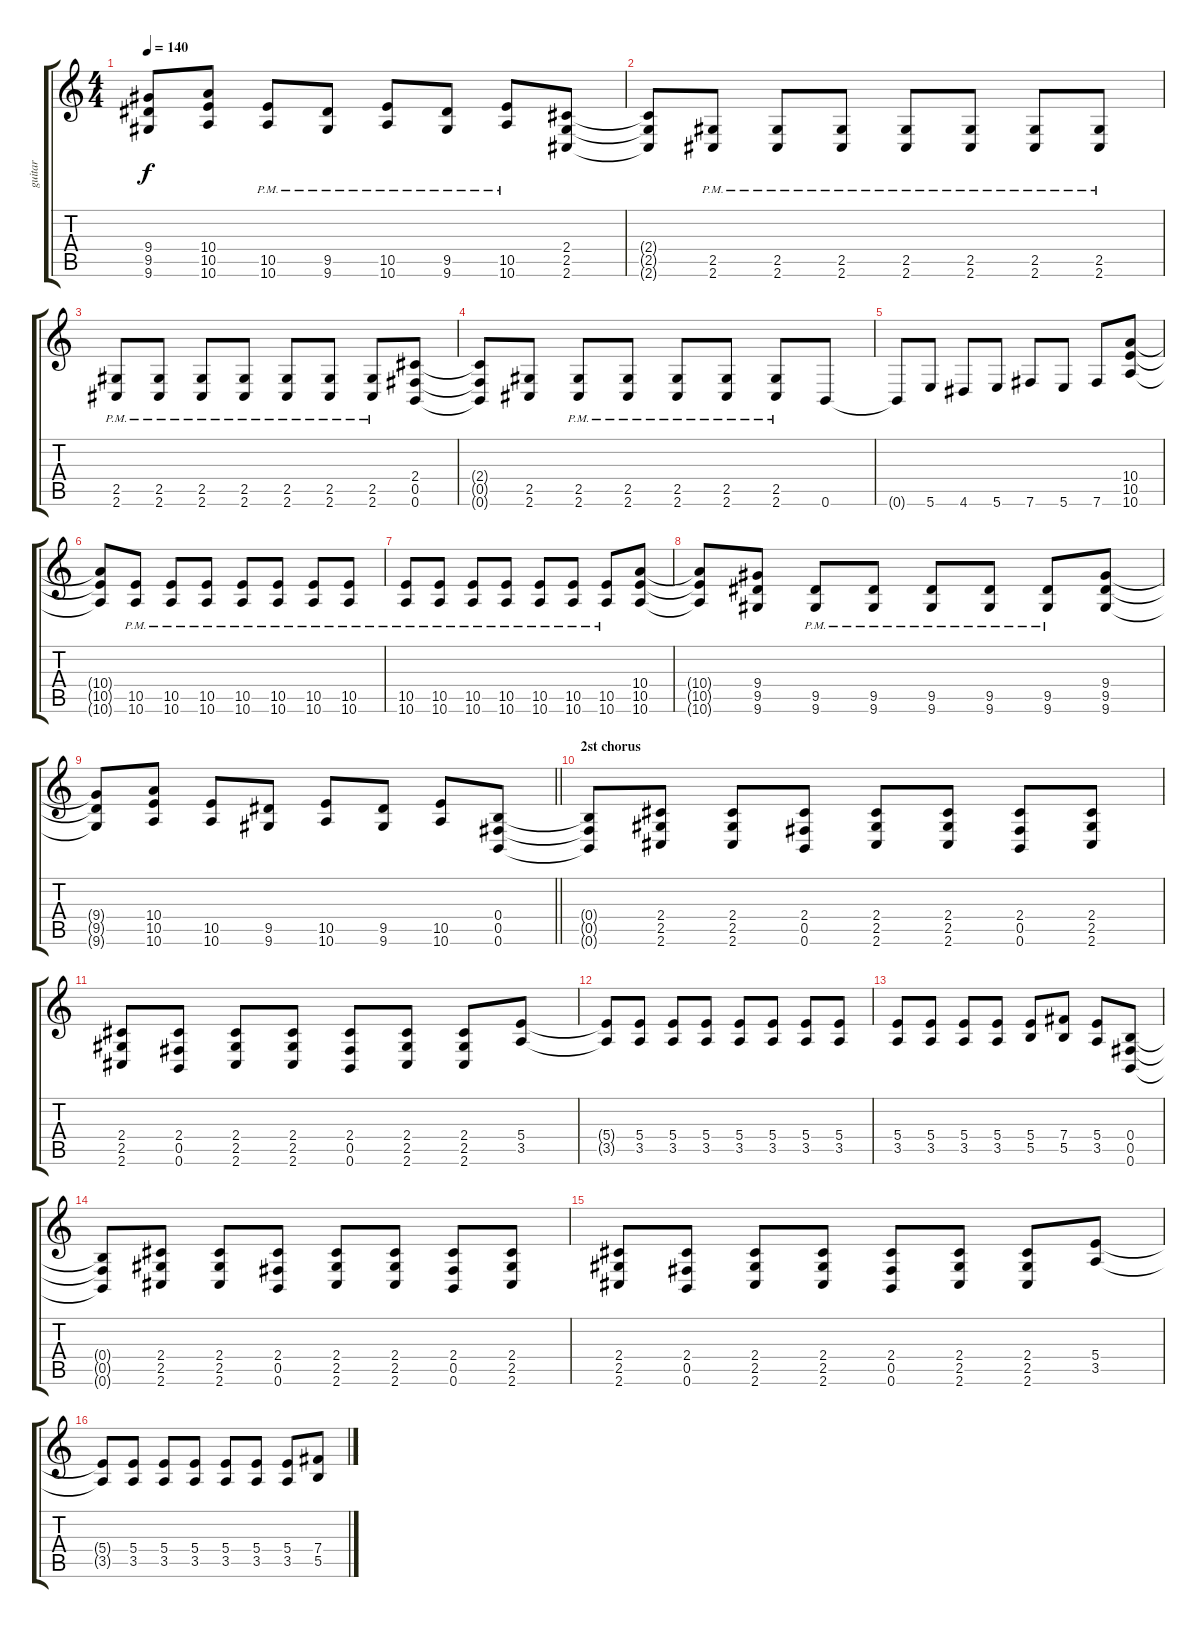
\track ("guitar" "guitar") {instrument distortionguitar}
\staff {score tabs}
\tuning (Db4 Ab3 E3 B2 Gb2 B1) {hide}
\ts (4 4)
\tempo 140
\clef g2
\ks c
(9.4{t} 9.5{t} 9.6{t}).8{dy f} (10.4 10.5 10.6).8 (10.5{pm} 10.6{pm}).8 (9.5{pm} 9.6{pm}).8 (10.5{pm} 10.6{pm}).8 (9.5{pm} 9.6{pm}).8 (10.5{pm} 10.6{pm}).8 (2.4 2.5 2.6).8 |
(2.4{t} 2.5{t} 2.6{t}).8{volume 10 instrument distortionguitar} (2.5{pm} 2.6{pm}).8 (2.5{pm} 2.6{pm}).8 (2.5{pm} 2.6{pm}).8 (2.5{pm} 2.6{pm}).8 (2.5{pm} 2.6{pm}).8 (2.5{pm} 2.6{pm}).8 (2.5{pm} 2.6{pm}).8 |
(2.5{pm} 2.6{pm}).8 (2.5{pm} 2.6{pm}).8 (2.5{pm} 2.6{pm}).8 (2.5{pm} 2.6{pm}).8 (2.5{pm} 2.6{pm}).8 (2.5{pm} 2.6{pm}).8 (2.5{pm} 2.6{pm}).8 (2.4 0.5 0.6).8 |
(2.4{t} 0.5{t} 0.6{t}).8 (2.5 2.6).8 (2.5{pm} 2.6{pm}).8 (2.5{pm} 2.6{pm}).8 (2.5{pm} 2.6{pm}).8 (2.5{pm} 2.6{pm}).8 (2.5{pm} 2.6{pm}).8 0.6.8 |
0.6{t}.8 5.6.8 4.6.8 5.6.8 7.6.8 5.6.8 7.6.8 (10.4 10.5 10.6).8 |
(10.4{t} 10.5{t} 10.6{t}).8 (10.5{pm} 10.6{pm}).8 (10.5{pm} 10.6{pm}).8 (10.5{pm} 10.6{pm}).8 (10.5{pm} 10.6{pm}).8 (10.5{pm} 10.6{pm}).8 (10.5{pm} 10.6{pm}).8 (10.5{pm} 10.6{pm}).8 |
(10.5{pm} 10.6{pm}).8 (10.5{pm} 10.6{pm}).8 (10.5{pm} 10.6{pm}).8 (10.5{pm} 10.6{pm}).8 (10.5{pm} 10.6{pm}).8 (10.5{pm} 10.6{pm}).8 (10.5{pm} 10.6{pm}).8 (10.4 10.5 10.6).8 |
(10.4{t} 10.5{t} 10.6{t}).8 (9.4 9.5 9.6).8 (9.5{pm} 9.6{pm}).8 (9.5{pm} 9.6{pm}).8 (9.5{pm} 9.6{pm}).8 (9.5{pm} 9.6{pm}).8 (9.5{pm} 9.6{pm}).8 (9.4 9.5 9.6).8 |
\barLineRight lightlight
(9.4{t} 9.5{t} 9.6{t}).8 (10.4 10.5 10.6).8 (10.5 10.6).8 (9.5 9.6).8 (10.5 10.6).8 (9.5 9.6).8 (10.5 10.6).8 (0.4 0.5 0.6).8 |
\section ("" "2st chorus")
(0.4{t} 0.5{t} 0.6{t}).8 (2.4 2.5 2.6).8 (2.4 2.5 2.6).8 (2.4 0.5 0.6).8 (2.4 2.5 2.6).8 (2.4 2.5 2.6).8 (2.4 0.5 0.6).8 (2.4 2.5 2.6).8 |
(2.4 2.5 2.6).8 (2.4 0.5 0.6).8 (2.4 2.5 2.6).8 (2.4 2.5 2.6).8 (2.4 0.5 0.6).8 (2.4 2.5 2.6).8 (2.4 2.5 2.6).8 (5.4 3.5).8 |
(5.4{t} 3.5{t}).8 (5.4 3.5).8 (5.4 3.5).8 (5.4 3.5).8 (5.4 3.5).8 (5.4 3.5).8 (5.4 3.5).8 (5.4 3.5).8 |
(5.4 3.5).8 (5.4 3.5).8 (5.4 3.5).8 (5.4 3.5).8 (5.4 5.5).8 (7.4 5.5).8 (5.4 3.5).8 (0.4 0.5 0.6).8 |
(0.4{t} 0.5{t} 0.6{t}).8 (2.4 2.5 2.6).8 (2.4 2.5 2.6).8 (2.4 0.5 0.6).8 (2.4 2.5 2.6).8 (2.4 2.5 2.6).8 (2.4 0.5 0.6).8 (2.4 2.5 2.6).8 |
(2.4 2.5 2.6).8 (2.4 0.5 0.6).8 (2.4 2.5 2.6).8 (2.4 2.5 2.6).8 (2.4 0.5 0.6).8 (2.4 2.5 2.6).8 (2.4 2.5 2.6).8 (5.4 3.5).8 |
(5.4{t} 3.5{t}).8 (5.4 3.5).8 (5.4 3.5).8 (5.4 3.5).8 (5.4 3.5).8 (5.4 3.5).8 (5.4 3.5).8 (7.4 5.5).8
